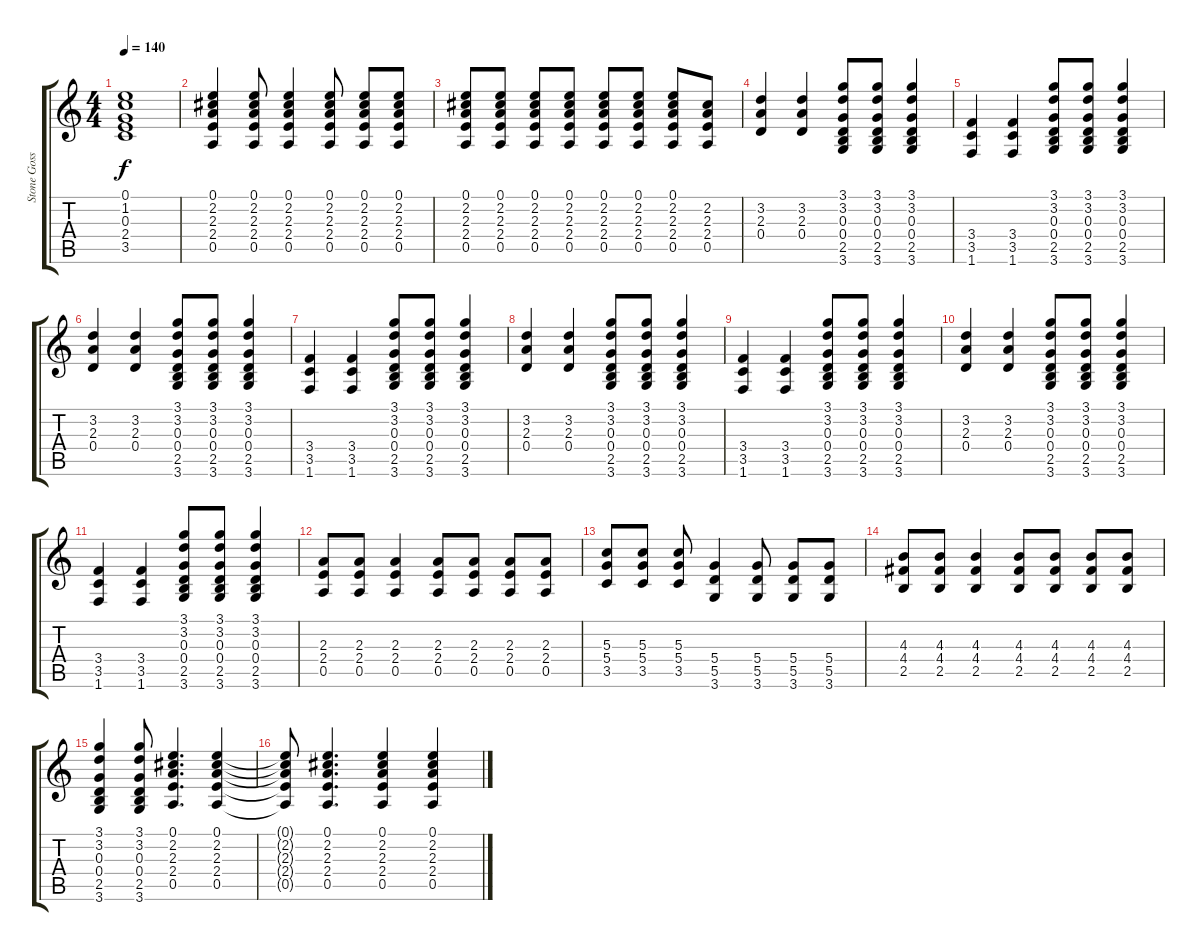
\track ("Stone Gossard" "Stone Goss") {instrument distortionguitar}
\staff {score tabs}
\tuning (E4 B3 G3 D3 A2 E2) {hide}
\ts (4 4)
\tempo 140
\clef g2
\ks c
(0.1 1.2 0.3 2.4 3.5).1{dy f} |
(0.1 2.2 2.3 2.4 0.5).4 (0.1 2.2 2.3 2.4 0.5).8 (0.1 2.2 2.3 2.4 0.5).4 (0.1 2.2 2.3 2.4 0.5).8 (0.1 2.2 2.3 2.4 0.5).8 (0.1 2.2 2.3 2.4 0.5).8 |
(0.1 2.2 2.3 2.4 0.5).8 (0.1 2.2 2.3 2.4 0.5).8 (0.1 2.2 2.3 2.4 0.5).8 (0.1 2.2 2.3 2.4 0.5).8 (0.1 2.2 2.3 2.4 0.5).8 (0.1 2.2 2.3 2.4 0.5).8 (0.1 2.2 2.3 2.4 0.5).8 (2.2 2.3 2.4 0.5).8 |
(3.2 2.3 0.4).4 (3.2 2.3 0.4).4 (3.1 3.2 0.3 0.4 2.5 3.6).8 (3.1 3.2 0.3 0.4 2.5 3.6).8 (3.1 3.2 0.3 0.4 2.5 3.6).4 |
(3.4 3.5 1.6).4 (3.4 3.5 1.6).4 (3.1 3.2 0.3 0.4 2.5 3.6).8 (3.1 3.2 0.3 0.4 2.5 3.6).8 (3.1 3.2 0.3 0.4 2.5 3.6).4 |
(3.2 2.3 0.4).4 (3.2 2.3 0.4).4 (3.1 3.2 0.3 0.4 2.5 3.6).8 (3.1 3.2 0.3 0.4 2.5 3.6).8 (3.1 3.2 0.3 0.4 2.5 3.6).4 |
(3.4 3.5 1.6).4 (3.4 3.5 1.6).4 (3.1 3.2 0.3 0.4 2.5 3.6).8 (3.1 3.2 0.3 0.4 2.5 3.6).8 (3.1 3.2 0.3 0.4 2.5 3.6).4 |
(3.2 2.3 0.4).4 (3.2 2.3 0.4).4 (3.1 3.2 0.3 0.4 2.5 3.6).8 (3.1 3.2 0.3 0.4 2.5 3.6).8 (3.1 3.2 0.3 0.4 2.5 3.6).4 |
(3.4 3.5 1.6).4 (3.4 3.5 1.6).4 (3.1 3.2 0.3 0.4 2.5 3.6).8 (3.1 3.2 0.3 0.4 2.5 3.6).8 (3.1 3.2 0.3 0.4 2.5 3.6).4 |
(3.2 2.3 0.4).4 (3.2 2.3 0.4).4 (3.1 3.2 0.3 0.4 2.5 3.6).8 (3.1 3.2 0.3 0.4 2.5 3.6).8 (3.1 3.2 0.3 0.4 2.5 3.6).4 |
(3.4 3.5 1.6).4 (3.4 3.5 1.6).4 (3.1 3.2 0.3 0.4 2.5 3.6).8 (3.1 3.2 0.3 0.4 2.5 3.6).8 (3.1 3.2 0.3 0.4 2.5 3.6).4 |
(2.3 2.4 0.5).8 (2.3 2.4 0.5).8 (2.3 2.4 0.5).4 (2.3 2.4 0.5).8 (2.3 2.4 0.5).8 (2.3 2.4 0.5).8 (2.3 2.4 0.5).8 |
(5.3 5.4 3.5).8 (5.3 5.4 3.5).8 (5.3 5.4 3.5).8 (5.4 5.5 3.6).4 (5.4 5.5 3.6).8 (5.4 5.5 3.6).8 (5.4 5.5 3.6).8 |
(4.3 4.4 2.5).8 (4.3 4.4 2.5).8 (4.3 4.4 2.5).4 (4.3 4.4 2.5).8 (4.3 4.4 2.5).8 (4.3 4.4 2.5).8 (4.3 4.4 2.5).8 |
(3.1 3.2 0.3 0.4 2.5 3.6).4 (3.1 3.2 0.3 0.4 2.5 3.6).8 (0.1 2.2 2.3 2.4 0.5).4{d} (0.1 2.2 2.3 2.4 0.5).4 |
(0.1{t} 2.2{t} 2.3{t} 2.4{t} 0.5{t}).8 (0.1 2.2 2.3 2.4 0.5).4{d} (0.1 2.2 2.3 2.4 0.5).4 (0.1 2.2 2.3 2.4 0.5).4
